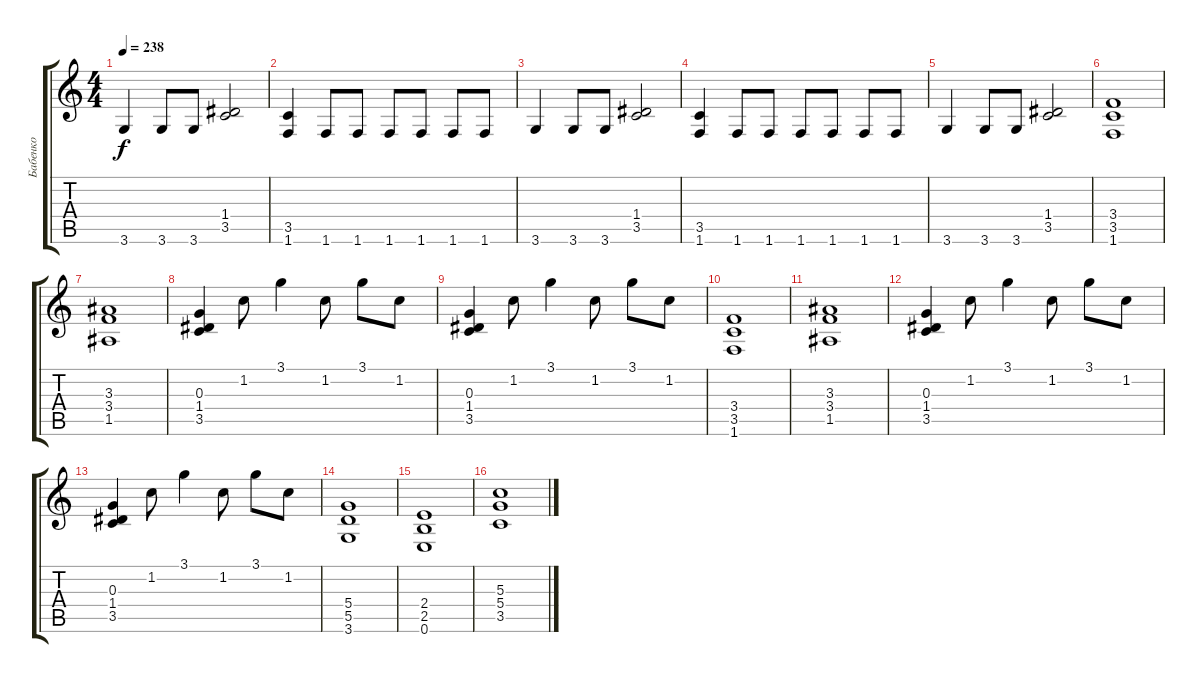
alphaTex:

\track ("Бабенко" "Бабенко") {instrument distortionguitar}
\staff {score tabs}
\tuning (E4 B3 G3 D3 A2 E2) {hide}
\ts (4 4)
\tempo 238
\clef g2
\ks c
3.6.4{dy f} 3.6.8 3.6.8 (1.4 3.5).2 |
(3.5 1.6).4 1.6.8 1.6.8 1.6.8 1.6.8 1.6.8 1.6.8 |
3.6.4 3.6.8 3.6.8 (1.4 3.5).2 |
(3.5 1.6).4 1.6.8 1.6.8 1.6.8 1.6.8 1.6.8 1.6.8 |
3.6.4 3.6.8 3.6.8 (1.4 3.5).2 |
(3.4 3.5 1.6).1 |
(3.3 3.4 1.5).1 |
(0.3 1.4 3.5).4 1.2.8 3.1.4 1.2.8 3.1.8 1.2.8 |
(0.3 1.4 3.5).4 1.2.8 3.1.4 1.2.8 3.1.8 1.2.8 |
(3.4 3.5 1.6).1 |
(3.3 3.4 1.5).1 |
(0.3 1.4 3.5).4 1.2.8 3.1.4 1.2.8 3.1.8 1.2.8 |
(0.3 1.4 3.5).4 1.2.8 3.1.4 1.2.8 3.1.8 1.2.8 |
(5.4 5.5 3.6).1 |
(2.4 2.5 0.6).1 |
(5.3 5.4 3.5).1
